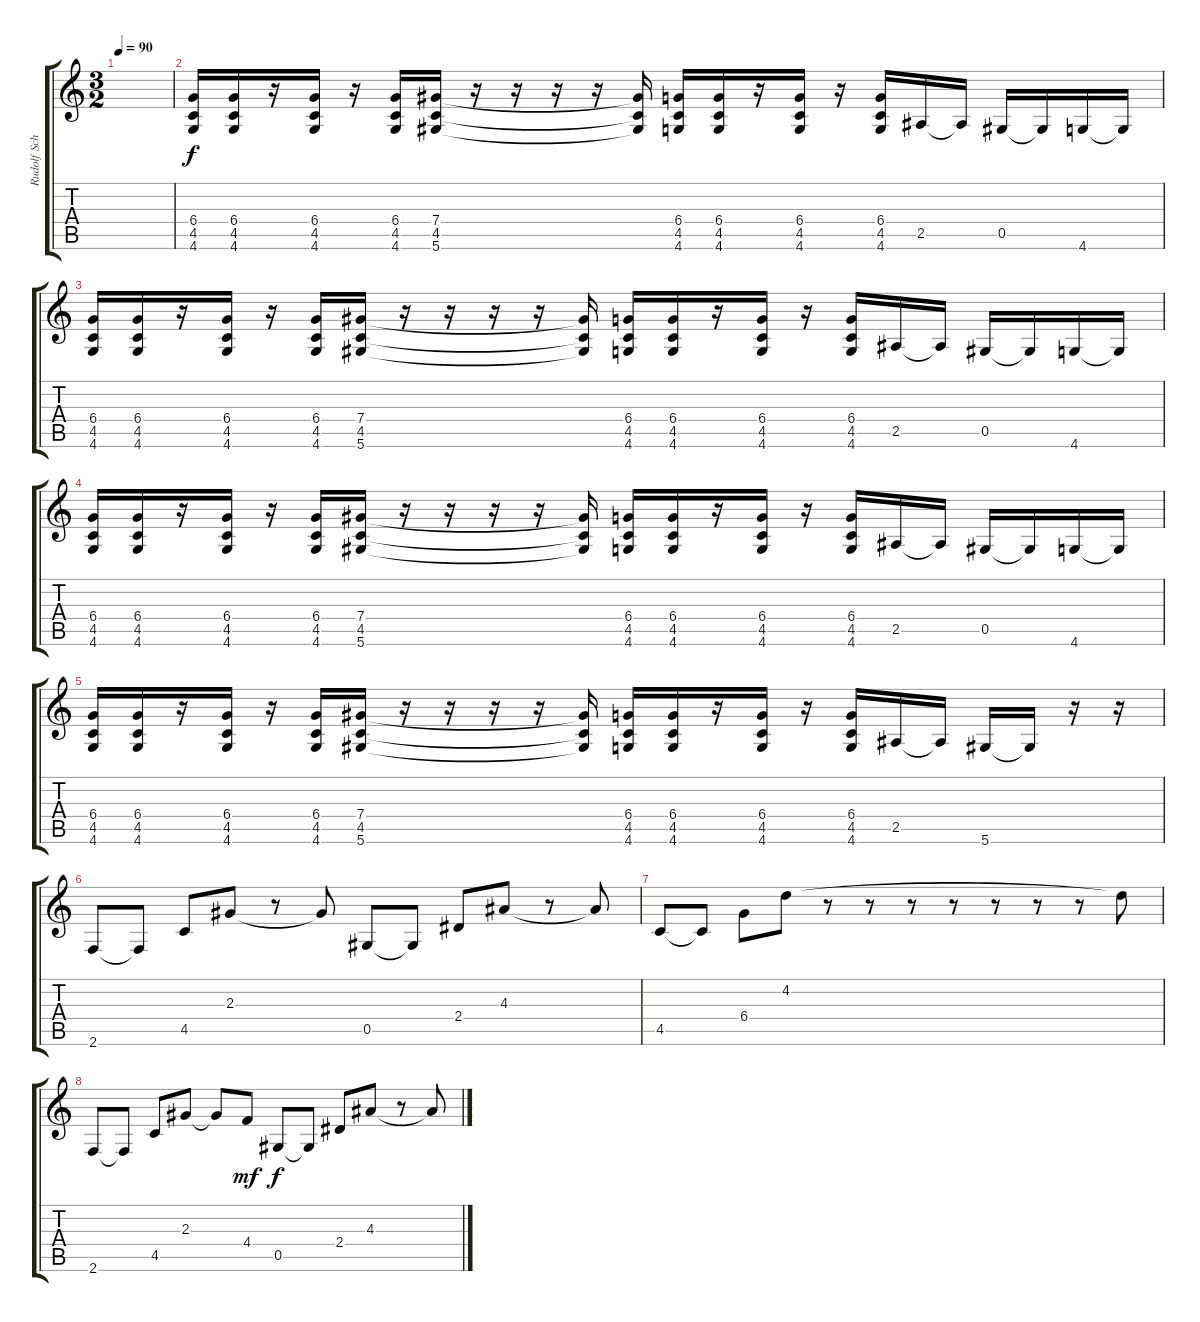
\track ("Rudolf Schenker" "Rudolf Sch") {instrument distortionguitar}
\staff {score tabs}
\tuning (Eb4 Bb3 Gb3 Db3 Ab2 Eb2) {hide}
\ts (3 2)
\tempo 90
\clef g2
\ks c
|
(6.4 4.5 4.6).16 (6.4 4.5 4.6).16 r.16 (6.4 4.5 4.6).16 r.16 (6.4 4.5 4.6).16 (7.4 4.5 5.6).16 r.16 r.16 r.16 r.16 (7.4{t} 4.5{t} 5.6{t}).16 (6.4 4.5 4.6).16 (6.4 4.5 4.6).16 r.16 (6.4 4.5 4.6).16 r.16 (6.4 4.5 4.6).16 2.5.16 2.5{t}.16 0.5.16 0.5{t}.16 4.6.16 4.6{t}.16 |
(6.4 4.5 4.6).16 (6.4 4.5 4.6).16 r.16 (6.4 4.5 4.6).16 r.16 (6.4 4.5 4.6).16 (7.4 4.5 5.6).16 r.16 r.16 r.16 r.16 (7.4{t} 4.5{t} 5.6{t}).16 (6.4 4.5 4.6).16 (6.4 4.5 4.6).16 r.16 (6.4 4.5 4.6).16 r.16 (6.4 4.5 4.6).16 2.5.16 2.5{t}.16 0.5.16 0.5{t}.16 4.6.16 4.6{t}.16 |
(6.4 4.5 4.6).16 (6.4 4.5 4.6).16 r.16 (6.4 4.5 4.6).16 r.16 (6.4 4.5 4.6).16 (7.4 4.5 5.6).16 r.16 r.16 r.16 r.16 (7.4{t} 4.5{t} 5.6{t}).16 (6.4 4.5 4.6).16 (6.4 4.5 4.6).16 r.16 (6.4 4.5 4.6).16 r.16 (6.4 4.5 4.6).16 2.5.16 2.5{t}.16 0.5.16 0.5{t}.16 4.6.16 4.6{t}.16 |
(6.4 4.5 4.6).16 (6.4 4.5 4.6).16 r.16 (6.4 4.5 4.6).16 r.16 (6.4 4.5 4.6).16 (7.4 4.5 5.6).16 r.16 r.16 r.16 r.16 (7.4{t} 4.5{t} 5.6{t}).16 (6.4 4.5 4.6).16 (6.4 4.5 4.6).16 r.16 (6.4 4.5 4.6).16 r.16 (6.4 4.5 4.6).16 2.5.16 2.5{t}.16 5.6.16 5.6{t}.16 r.16 r.16 |
2.6.8{instrument electricguitarjazz} 2.6{t}.8 4.5.8 2.3.8 r.8 2.3{t}.8 0.5.8 0.5{t}.8 2.4.8 4.3.8 r.8 4.3{t}.8 |
4.5.8 4.5{t}.8 6.4.8 4.2.8 r.8 r.8 r.8 r.8 r.8 r.8 r.8 4.2{t}.8 |
2.6.8 2.6{t}.8 4.5.8 2.3.8 2.3{t}.8 4.4.8{dy mf} 0.5.8{dy f} 0.5{t}.8 2.4.8 4.3.8 r.8 4.3{t}.8
